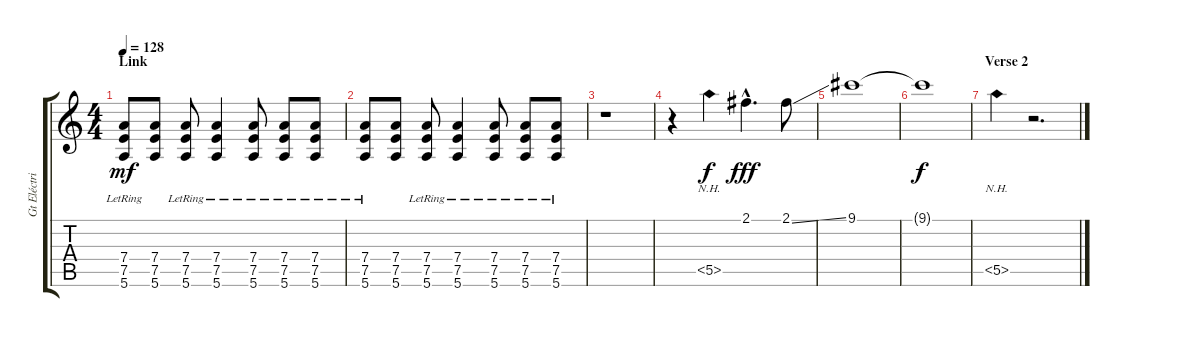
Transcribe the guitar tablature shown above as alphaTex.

\track ("Gt Eléctrica" "Gt Eléctri") {instrument distortionguitar}
\staff {score tabs}
\tuning (E4 B3 G3 D3 A2 E2) {hide}
\ts (4 4)
\section ("" "Link")
\tempo 128
\clef g2
\ks c
(7.4{lr} 7.5{lr} 5.6).8{dy mf} (7.4 7.5 5.6).8 (7.4{lr} 7.5{lr} 5.6).8 (7.4{lr} 7.5{lr} 5.6).4 (7.4{lr} 7.5{lr} 5.6).8 (7.4{lr} 7.5{lr} 5.6).8 (7.4{lr} 7.5{lr} 5.6).8 |
(7.4{lr} 7.5{lr} 5.6).8 (7.4 7.5 5.6).8 (7.4{lr} 7.5{lr} 5.6).8 (7.4{lr} 7.5{lr} 5.6).4 (7.4{lr} 7.5{lr} 5.6).8 (7.4{lr} 7.5{lr} 5.6).8 (7.4{lr} 7.5{lr} 5.6).8 |
r.1 |
r.4 5.5{nh}.4{dy f} 2.1{hac}.4{d dy fff} 2.1{ss}.8 |
9.1.1 |
9.1{t}.1{dy f} |
\section ("" "Verse 2")
5.5{nh}.4 r.2{d}
